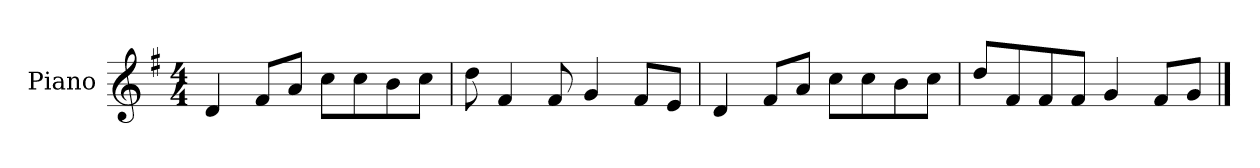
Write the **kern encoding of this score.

**kern
*part1
*staff1
*I"Piano
*I'P-no
*clefG2
*k[f#]
*M4/4
*MM90
=1
4d/
8f#/L
8a/J
8cc\L
8cc\
8b\
8cc\J
=2
8dd\
4f#/
8f#/
4g/
8f#/L
8e/J
=3
4d/
8f#/L
8a/J
8cc\L
8cc\
8b\
8cc\J
=4
8dd/L
8f#/
8f#/
8f#/J
4g/
8f#/L
8g/J
==
*-
